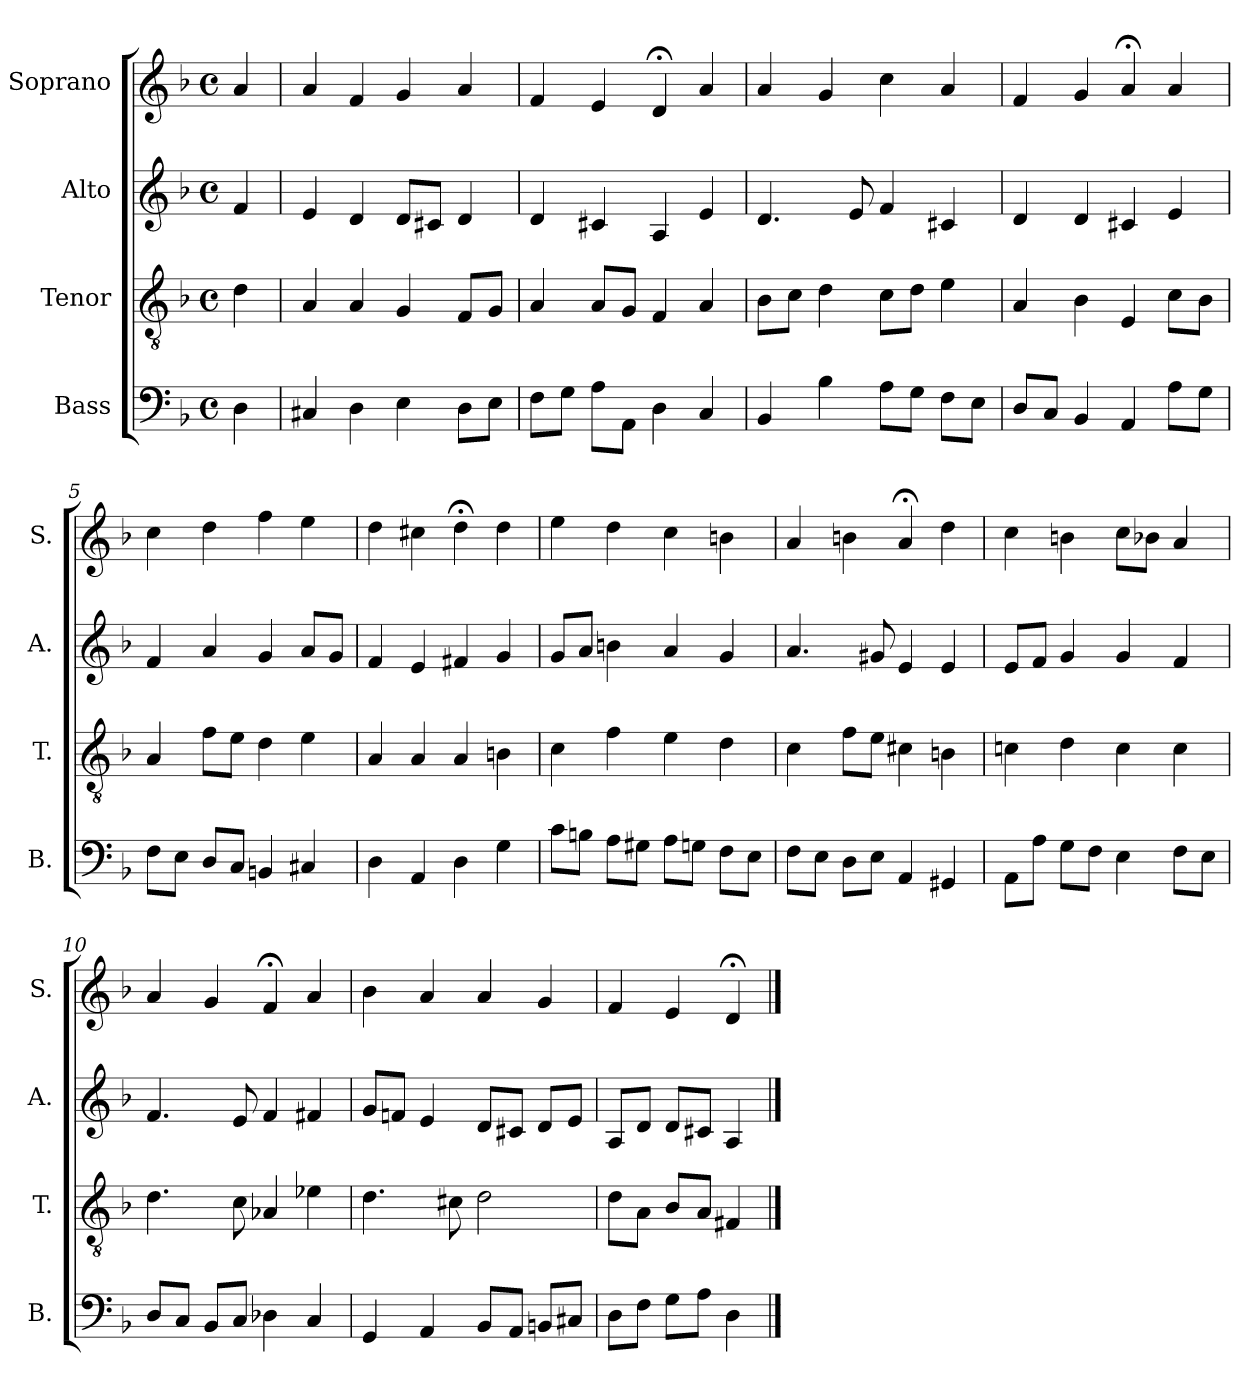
**kern	**kern	**kern	**kern
*part4	*part3	*part2	*part1
*staff4	*staff3	*staff2	*staff1
*I"Bass	*I"Tenor	*I"Alto	*I"Soprano
*I'B.	*I'T.	*I'A.	*I'S.
*clefF4	*clefGv2	*clefG2	*clefG2
*k[b-]	*k[b-]	*k[b-]	*k[b-]
*d:	*d:	*d:	*d:
*M4/4	*M4/4	*M4/4	*M4/4
*met(c)	*met(c)	*met(c)	*met(c)
=	=	=	=
4D\	4d\	4f/	4a/
=1	=1	=1	=1
4C#X/	4A/	4e/	4a/
4D\	4A/	4d/	4f/
4E\	4G/	8d/L	4g/
.	.	8c#X/J	.
8D\L	8F/L	4d/	4a/
8E\J	8G/J	.	.
=2	=2	=2	=2
8F\L	4A/	4d/	4f/
8G\J	.	.	.
8A\L	8A/L	4c#X/	4e/
8AA\J	8G/J	.	.
4D\	4F/	4A/	4d;</
4C/	4A/	4e/	4a/
=3	=3	=3	=3
4BB-/	8B-\L	4.d/	4a/
.	8c\J	.	.
4B-\	4d\	.	4g/
.	.	8e/	.
8A\L	8c\L	4f/	4cc\
8G\J	8d\J	.	.
8F\L	4e\	4c#X/	4a/
8E\J	.	.	.
=4	=4	=4	=4
8D/L	4A/	4d/	4f/
8C/J	.	.	.
4BB-/	4B-\	4d/	4g/
4AA/	4E/	4c#X/	4a;</
8A\L	8c\L	4e/	4a/
8G\J	8B-\J	.	.
!!LO:LB:g=z
=5	=5	=5	=5
8F\L	4A/	4f/	4cc\
8E\J	.	.	.
8D/L	8f\L	4a/	4dd\
8C/J	8e\J	.	.
4BBn/	4d\	4g/	4ff\
4C#X/	4e\	8a/L	4ee\
.	.	8g/J	.
=6	=6	=6	=6
4D\	4A/	4f/	4dd\
4AA/	4A/	4e/	4cc#X\
4D\	4A/	4f#X/	4dd;<\
4G\	4Bn\	4g/	4dd\
=7	=7	=7	=7
8c\L	4c\	8g/L	4ee\
8Bn\J	.	8a/J	.
8A\L	4f\	4bn\	4dd\
8G#X\J	.	.	.
8A\L	4e\	4a/	4cc\
8Gn\J	.	.	.
8F\L	4d\	4g/	4bn\
8E\J	.	.	.
=8	=8	=8	=8
8F\L	4c\	4.a/	4a/
8E\J	.	.	.
8D\L	8f\L	.	4bn\
8E\J	8e\J	8g#X/	.
4AA/	4c#X\	4e/	4a;</
4GG#X/	4Bn\	4e/	4dd\
!!LO:LB:g=z
=9	=9	=9	=9
8AA\L	4cn\	8e/L	4cc\
8A\J	.	8f/J	.
8G\L	4d\	4g/	4bn\
8F\J	.	.	.
4E\	4c\	4g/	8cc\L
.	.	.	8b-X\J
8F\L	4c\	4f/	4a/
8E\J	.	.	.
=10	=10	=10	=10
8D/L	4.d\	4.f/	4a/
8C/J	.	.	.
8BB-/L	.	.	4g/
8C/J	8c\	8e/	.
4D-X\	4A-X/	4f/	4f;</
4C/	4e-X\	4f#X/	4a/
=11	=11	=11	=11
4GG/	4.d\	8g/L	4b-\
.	.	8fn/J	.
4AA/	.	4e/	4a/
.	8c#X\	.	.
8BB-/L	2d\	8d/L	4a/
8AA/J	.	8c#X/J	.
8BBn/L	.	8d/L	4g/
8C#X/J	.	8e/J	.
=12	=12	=12	=12
8D\L	8d\L	8A/L	4f/
8F\J	8A\J	8d/J	.
8G\L	8B-/L	8d/L	4e/
8A\J	8A/J	8c#X/J	.
4D\	4F#X/	4A/	4d;</
==	==	==	==
*-	*-	*-	*-
